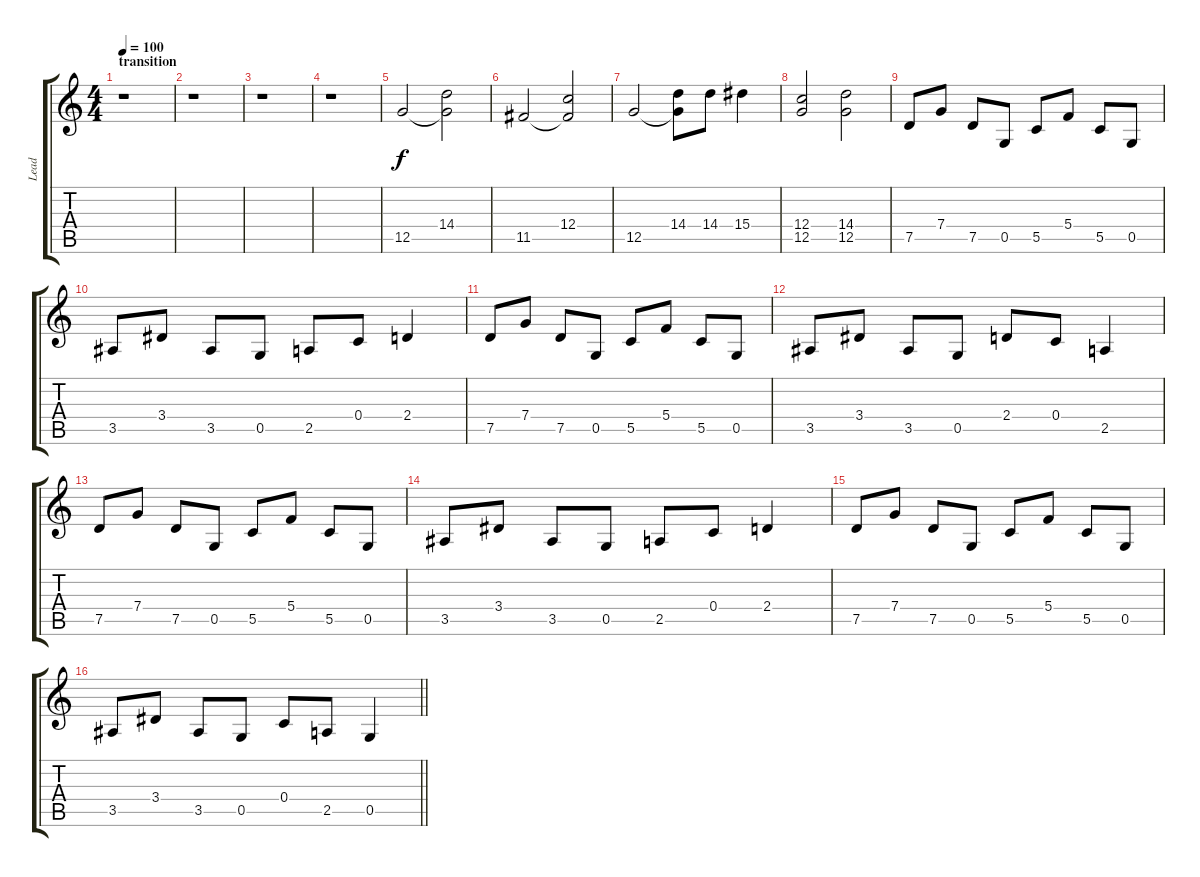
\track ("Lead" "Lead") {instrument overdrivenguitar}
\staff {score tabs}
\tuning (D4 A3 F3 C3 G2 C2) {hide}
\ts (4 4)
\section ("" "transition")
\tempo 100
\clef g2
\ks c
r.1{dy f} |
r.1 |
r.1 |
r.1 |
12.5.2 (14.4 12.5{t}).2 |
11.5.2 (12.4 11.5{t}).2 |
12.5.2 (14.4 12.5{t}).8 14.4.8 15.4.4 |
(12.4 12.5).2 (14.4 12.5).2 |
7.5.8 7.4.8 7.5.8 0.5.8 5.5.8 5.4.8 5.5.8 0.5.8 |
3.5.8 3.4.8 3.5.8 0.5.8 2.5.8 0.4.8 2.4.4 |
7.5.8 7.4.8 7.5.8 0.5.8 5.5.8 5.4.8 5.5.8 0.5.8 |
3.5.8 3.4.8 3.5.8 0.5.8 2.4.8 0.4.8 2.5.4 |
7.5.8 7.4.8 7.5.8 0.5.8 5.5.8 5.4.8 5.5.8 0.5.8 |
3.5.8 3.4.8 3.5.8 0.5.8 2.5.8 0.4.8 2.4.4 |
7.5.8 7.4.8 7.5.8 0.5.8 5.5.8 5.4.8 5.5.8 0.5.8 |
\barLineRight lightlight
3.5.8 3.4.8 3.5.8 0.5.8 0.4.8 2.5.8 0.5.4
